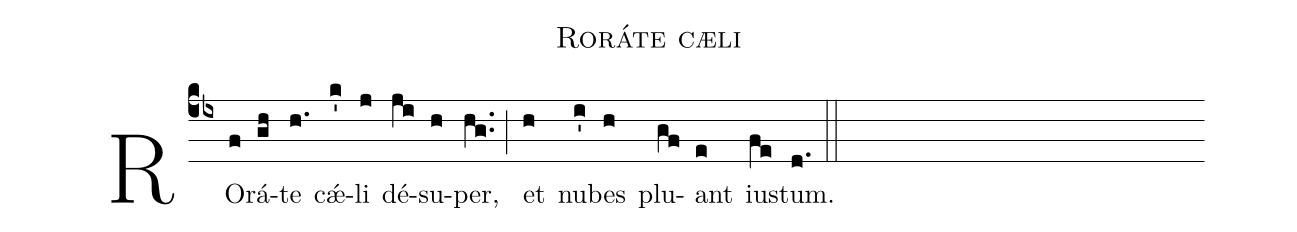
name:Roráte cæli;
%%
(cb4) RO(f)rá(gh)te(h.) cǽ(k')li(j) dé(ji)su(h)per,(hg..) (;)
et(h) nu(i')bes(h) plu(gf)ant(e) iu(fe)stum.(d.) (::)
